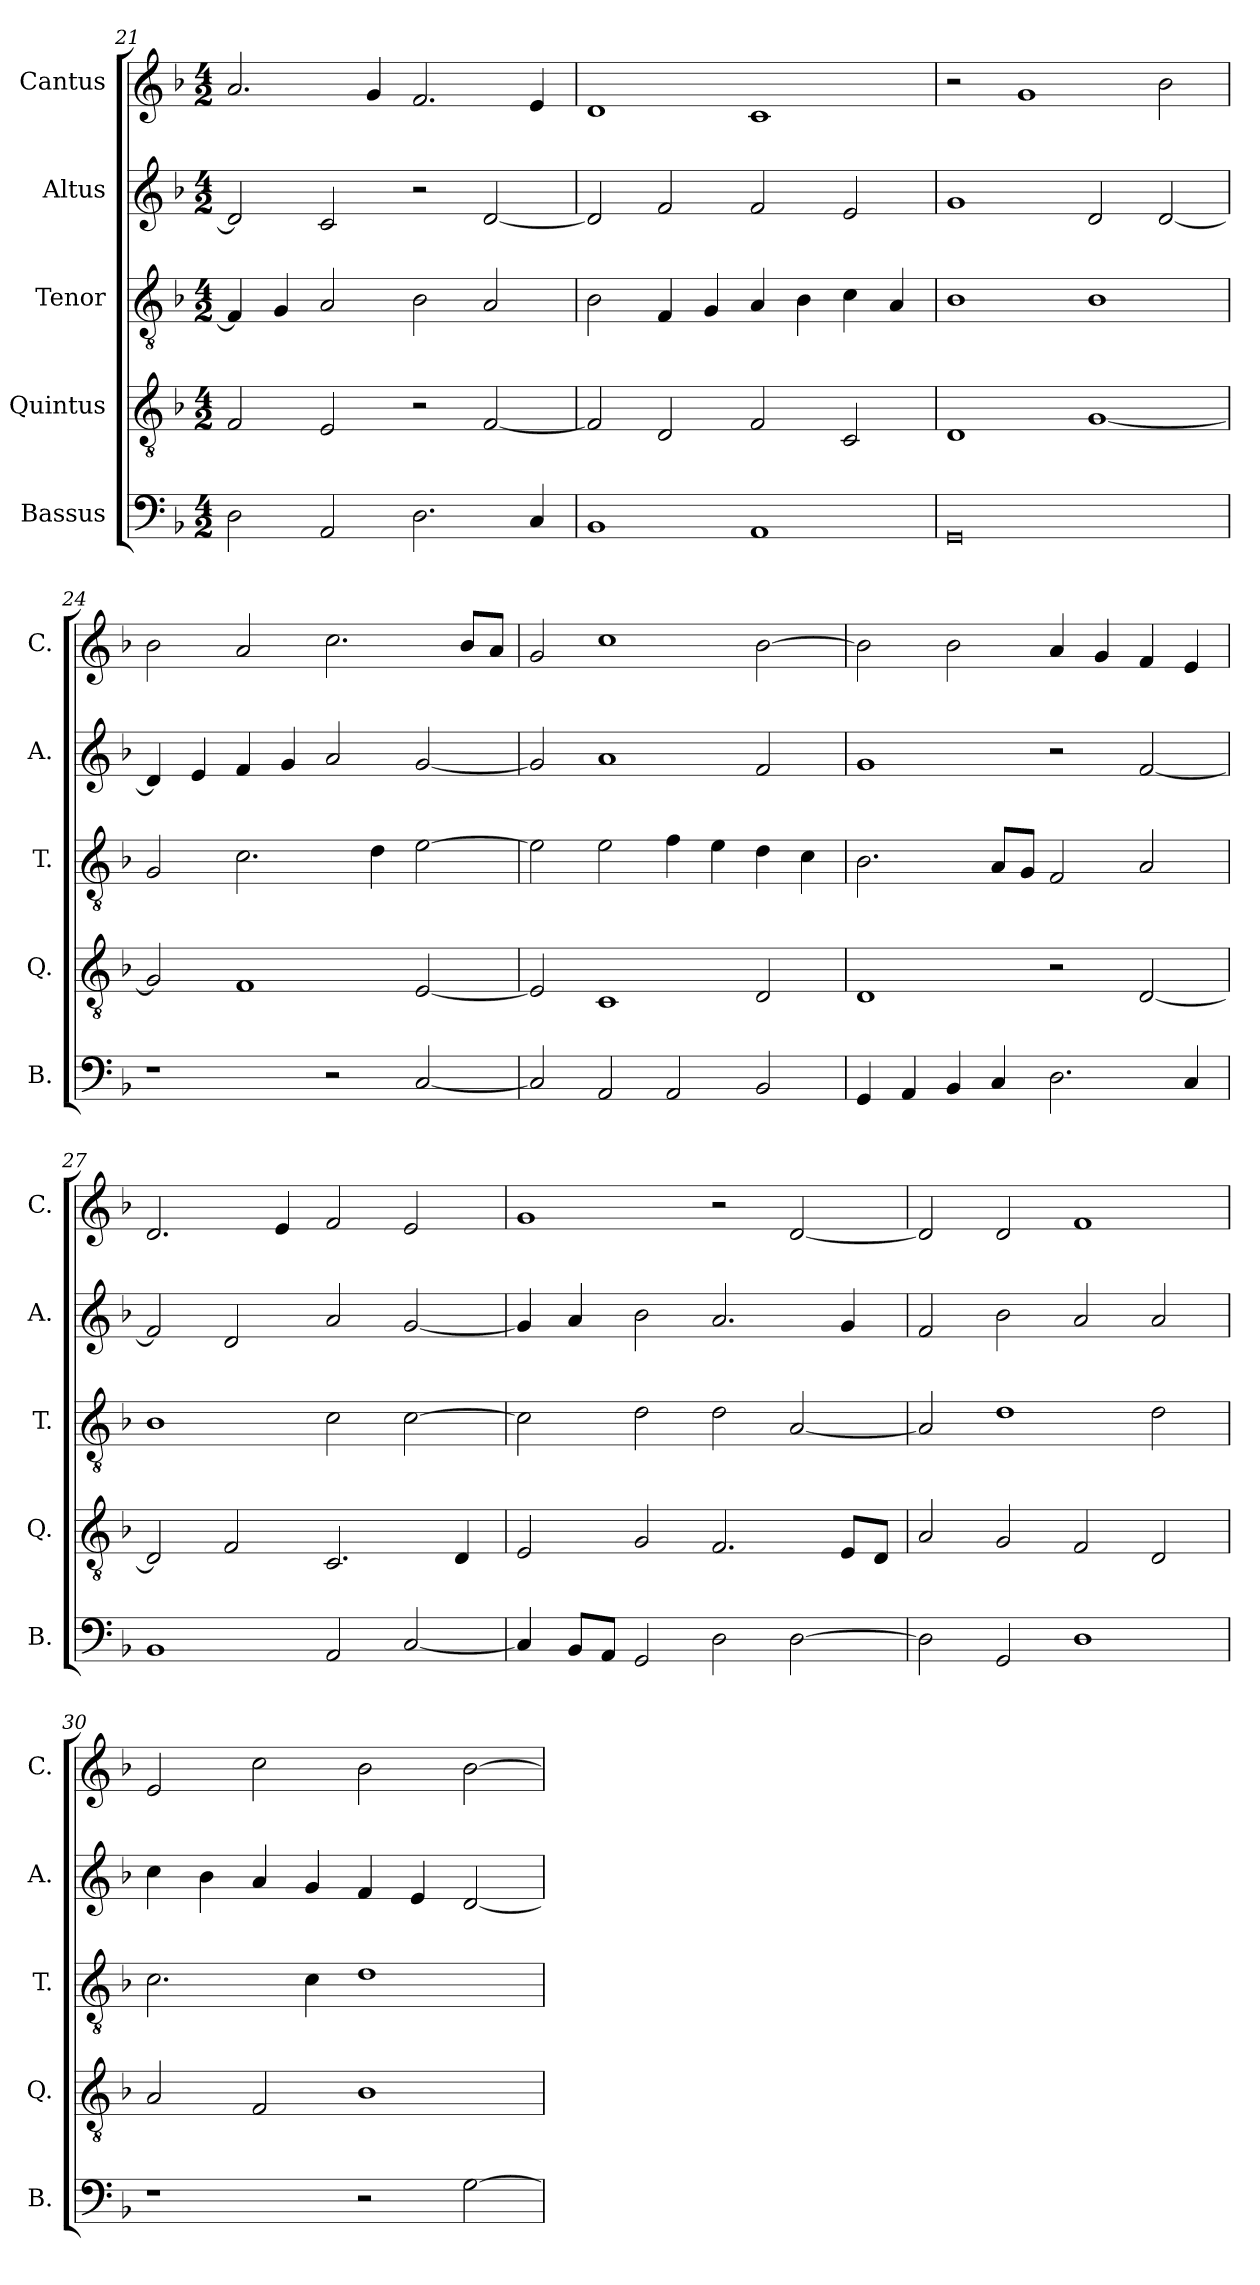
**kern	**kern	**kern	**kern	**kern
*part5	*part4	*part3	*part2	*part1
*staff5	*staff4	*staff3	*staff2	*staff1
*I"Bassus	*I"Quintus	*I"Tenor	*I"Altus	*I"Cantus
*I'B.	*I'Q.	*I'T.	*I'A.	*I'C.
*clefF4	*clefGv2	*clefGv2	*clefG2	*clefG2
*k[b-]	*k[b-]	*k[b-]	*k[b-]	*k[b-]
*F:	*F:	*F:	*F:	*F:
*M4/2	*M4/2	*M4/2	*M4/2	*M4/2
=21	=21	=21	=21	=21
2D\	2F/	4F/]	2d/]	2.a/
.	.	4G/	.	.
2AA/	2E/	2A/	2c/	.
.	.	.	.	4g/
2.D\	2r	2B-\	2r	2.f/
.	[2F/	2A/	[2d/	.
4C/	.	.	.	4e/
=22	=22	=22	=22	=22
1BB-	2F/]	2B-\	2d/]	1d
.	2D/	4F/	2f/	.
.	.	4G/	.	.
1AA	2F/	4A/	2f/	1c
.	.	4B-\	.	.
.	2C/	4c\	2e/	.
.	.	4A/	.	.
=23	=23	=23	=23	=23
0GG	1D	1B-	1g	2r
.	.	.	.	1g
.	[1G	1B-	2d/	.
.	.	.	[2d/	2b-\
=24	=24	=24	=24	=24
1r	2G/]	2G/	4d/]	2b-\
.	.	.	4e/	.
.	1F	2.c\	4f/	2a/
.	.	.	4g/	.
2r	.	.	2a/	2.cc\
.	.	4d\	.	.
[2C/	[2E/	[2e\	[2g/	.
.	.	.	.	8b-/L
.	.	.	.	8a/J
=25	=25	=25	=25	=25
2C/]	2E/]	2e\]	2g/]	2g/
2AA/	1C	2e\	1a	1cc
2AA/	.	4f\	.	.
.	.	4e\	.	.
2BB-/	2D/	4d\	2f/	[2b-\
.	.	4c\	.	.
=26	=26	=26	=26	=26
4GG/	1D	2.B-\	1g	2b-\]
4AA/	.	.	.	.
4BB-/	.	.	.	2b-\
4C/	.	8A/L	.	.
.	.	8G/J	.	.
2.D\	2r	2F/	2r	4a/
.	.	.	.	4g/
.	[2D/	2A/	[2f/	4f/
4C/	.	.	.	4e/
=27	=27	=27	=27	=27
1BB-	2D/]	1B-	2f/]	2.d/
.	2F/	.	2d/	.
.	.	.	.	4e/
2AA/	2.C/	2c\	2a/	2f/
[2C/	.	[2c\	[2g/	2e/
.	4D/	.	.	.
=28	=28	=28	=28	=28
4C/]	2E/	2c\]	4g/]	1g
8BB-/L	.	.	4a/	.
8AA/J	.	.	.	.
2GG/	2G/	2d\	2b-\	.
2D\	2.F/	2d\	2.a/	2r
[2D\	.	[2A/	.	[2d/
.	8E/L	.	4g/	.
.	8D/J	.	.	.
=29	=29	=29	=29	=29
2D\]	2A/	2A/]	2f/	2d/]
2GG/	2G/	1d	2b-\	2d/
1D	2F/	.	2a/	1f
.	2D/	2d\	2a/	.
=30	=30	=30	=30	=30
1r	2A/	2.c\	4cc\	2e/
.	.	.	4b-\	.
.	2F/	.	4a/	2cc\
.	.	4c\	4g/	.
2r	1B-	1d	4f/	2b-\
.	.	.	4e/	.
[2G\	.	.	[2d/	[2b-\
=	=	=	=	=
*-	*-	*-	*-	*-
